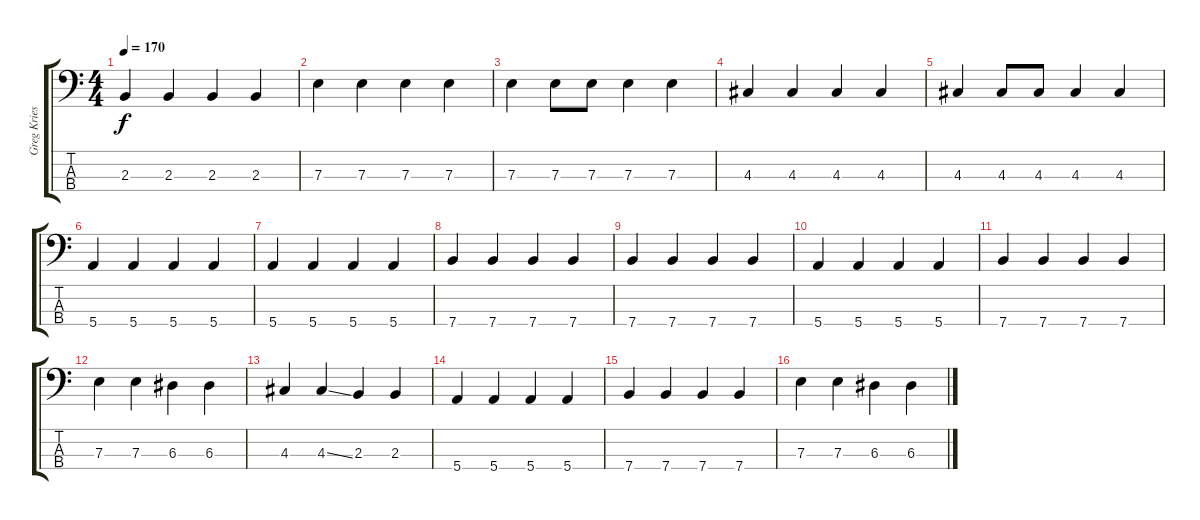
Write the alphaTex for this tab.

\track ("Greg Kriesel" "Greg Kries") {instrument electricbassfinger}
\staff {score tabs}
\tuning (G2 D2 A1 E1) {hide}
\ts (4 4)
\tempo 170
\clef f4
\ks c
2.3.4{dy f} 2.3.4 2.3.4 2.3.4 |
7.3.4 7.3.4 7.3.4 7.3.4 |
7.3.4 7.3.8 7.3.8 7.3.4 7.3.4 |
4.3.4 4.3.4 4.3.4 4.3.4 |
4.3.4 4.3.8 4.3.8 4.3.4 4.3.4 |
5.4.4 5.4.4 5.4.4 5.4.4 |
5.4.4 5.4.4 5.4.4 5.4.4 |
7.4.4 7.4.4 7.4.4 7.4.4 |
7.4.4 7.4.4 7.4.4 7.4.4 |
5.4.4 5.4.4 5.4.4 5.4.4 |
7.4.4 7.4.4 7.4.4 7.4.4 |
7.3.4 7.3.4 6.3.4 6.3.4 |
4.3.4 4.3{ss}.4 2.3.4 2.3.4 |
5.4.4 5.4.4 5.4.4 5.4.4 |
7.4.4 7.4.4 7.4.4 7.4.4 |
7.3.4 7.3.4 6.3.4 6.3.4
